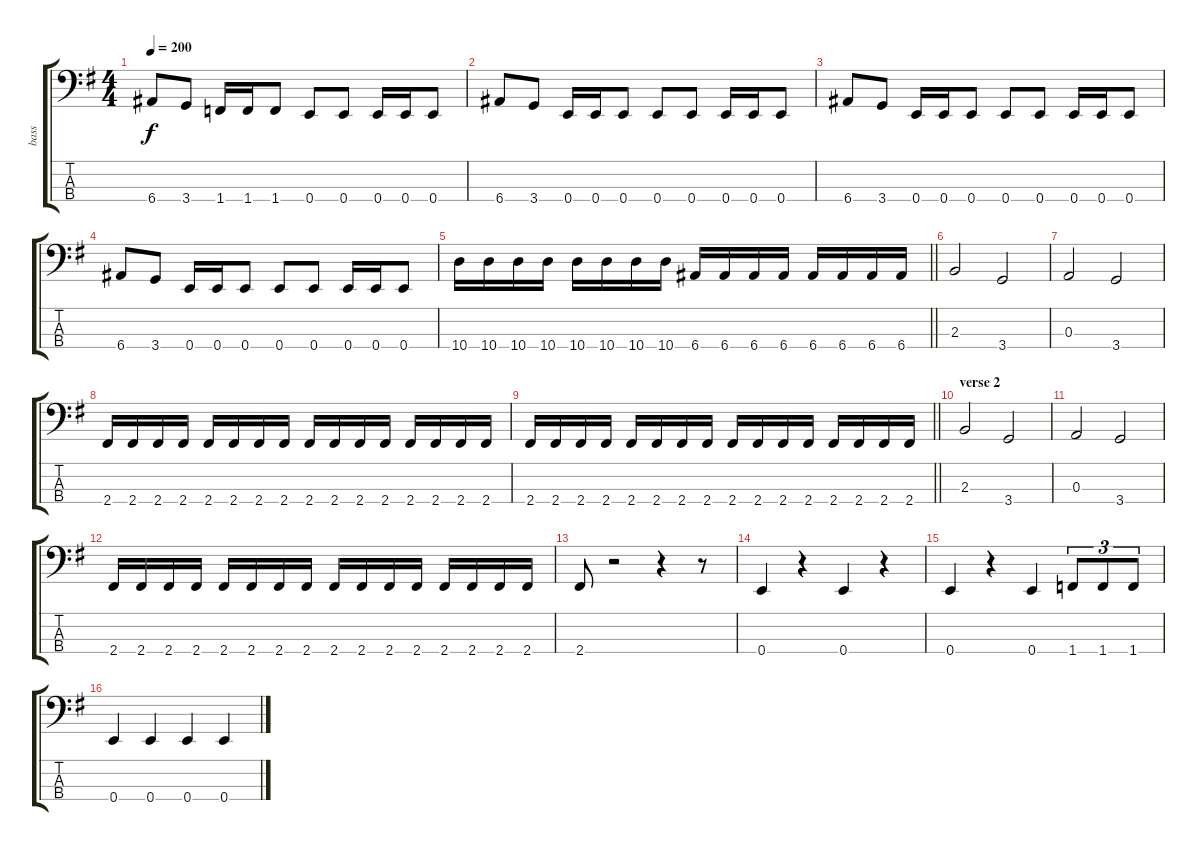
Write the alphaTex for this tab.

\track ("bass" "bass") {instrument electricbassfinger}
\staff {score tabs}
\tuning (G2 D2 A1 E1) {hide}
\ts (4 4)
\tempo 200
\clef f4
\ks eminor
6.4.8{dy f} 3.4.8 1.4.16 1.4.16 1.4.8 0.4.8 0.4.8 0.4.16 0.4.16 0.4.8 |
6.4.8 3.4.8 0.4.16 0.4.16 0.4.8 0.4.8 0.4.8 0.4.16 0.4.16 0.4.8 |
6.4.8 3.4.8 0.4.16 0.4.16 0.4.8 0.4.8 0.4.8 0.4.16 0.4.16 0.4.8 |
6.4.8 3.4.8 0.4.16 0.4.16 0.4.8 0.4.8 0.4.8 0.4.16 0.4.16 0.4.8 |
\barLineRight lightlight
10.4.16 10.4.16 10.4.16 10.4.16 10.4.16 10.4.16 10.4.16 10.4.16 6.4.16 6.4.16 6.4.16 6.4.16 6.4.16 6.4.16 6.4.16 6.4.16 |
2.3.2 3.4.2 |
0.3.2 3.4.2 |
2.4.16 2.4.16 2.4.16 2.4.16 2.4.16 2.4.16 2.4.16 2.4.16 2.4.16 2.4.16 2.4.16 2.4.16 2.4.16 2.4.16 2.4.16 2.4.16 |
\barLineRight lightlight
2.4.16 2.4.16 2.4.16 2.4.16 2.4.16 2.4.16 2.4.16 2.4.16 2.4.16 2.4.16 2.4.16 2.4.16 2.4.16 2.4.16 2.4.16 2.4.16 |
\section ("" "verse 2")
2.3.2 3.4.2 |
0.3.2 3.4.2 |
2.4.16 2.4.16 2.4.16 2.4.16 2.4.16 2.4.16 2.4.16 2.4.16 2.4.16 2.4.16 2.4.16 2.4.16 2.4.16 2.4.16 2.4.16 2.4.16 |
2.4.8 r.2 r.4 r.8 |
0.4.4 r.4 0.4.4 r.4 |
0.4.4 r.4 0.4.4 1.4.8{tu (3 2)} 1.4.8{tu (3 2)} 1.4.8{tu (3 2)} |
0.4.4 0.4.4 0.4.4 0.4.4
